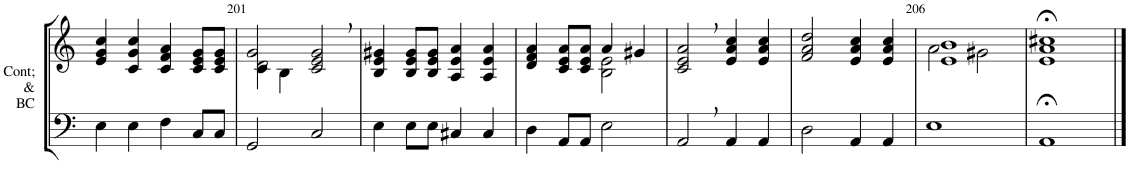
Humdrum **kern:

**kern	**kern
*part1	*part1
*staff2	*staff1
*I"Continuo &amp; Basse Continue	*
*I'Cont; &amp; BC	*
!!LO:PB:g=z
*clefF4	*clefG2
*k[]	*k[]
*M4/4	*M4/4
*met(c)	*met(c)
=200	=200
4E\	4e/ 4g/ 4cc/
4E\	4c/ 4g/ 4cc/
4F\	4c/ 4f/ 4a/
8C/L	8c/ 8e/ 8g/L
8C/J	8c/ 8e/ 8g/J
=201	=201
*	*^
2GG/	2d/ 2g/	4c\
.	.	4B\
2C/	2c/, 2e/, 2g/,	2ryy
*	*v	*v
=202	=202
4E\	4B/ 4e/ 4g#X/
8E\L	8B/ 8e/ 8g#/L
8E\J	8B/ 8e/ 8g#/J
4C#X/	4A/ 4e/ 4a/
4C#/	4A/ 4e/ 4a/
=203	=203
*	*^
4D\	4d/ 4f/ 4a/	2ryy
8AA/L	8c/ 8e/ 8a/L	.
8AA/J	8c/ 8e/ 8a/J	.
2E\	4a/	2B\ 2e\
.	4g#X/	.
*	*v	*v
=204	=204
2AA,/	2c/, 2e/, 2a/,
4AA/	4e/ 4a/ 4cc/
4AA/	4e/ 4a/ 4cc/
=205	=205
2D\	2f/ 2a/ 2dd/
4AA/	4e/ 4a/ 4cc/
4AA/	4e/ 4a/ 4cc/
=206	=206
*	*^
1E	1e 1b	2a\
.	.	2g#X\
*	*v	*v
=207	=207
1AA;<	1e;< 1a;< 1cc#X;<
==	==
*-	*-
